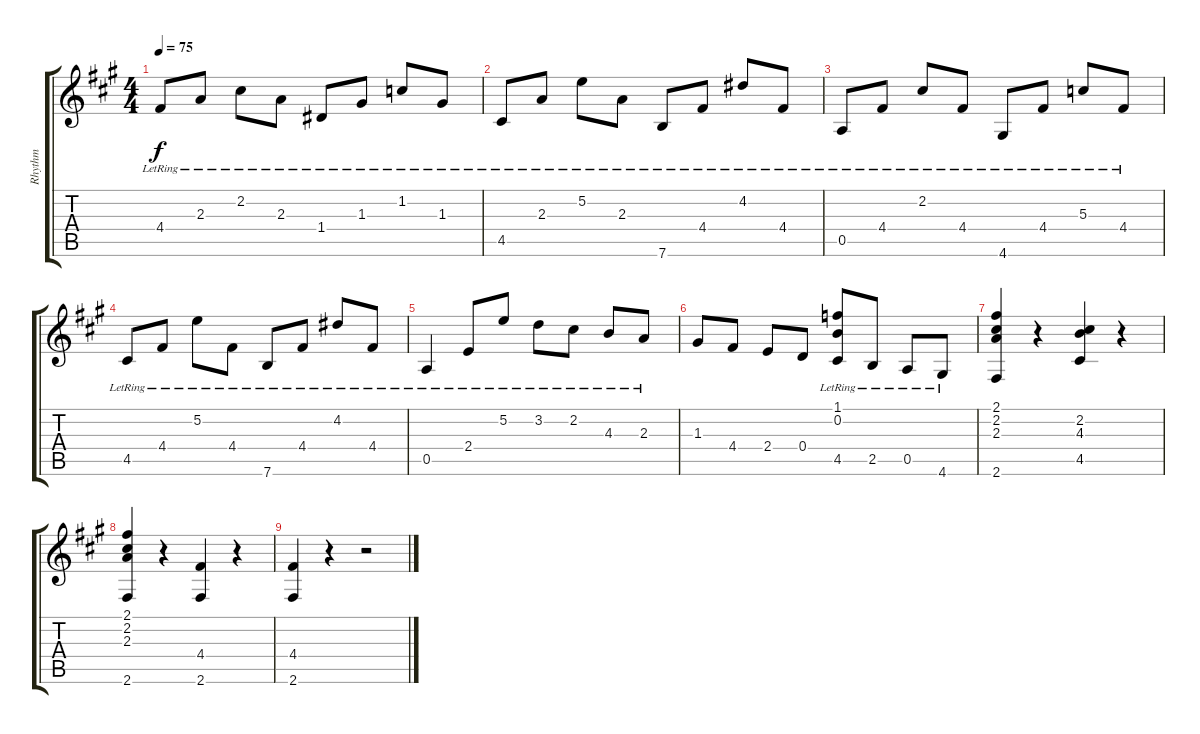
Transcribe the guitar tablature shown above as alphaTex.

\track ("Rhythm" "Rhythm") {instrument acousticguitarnylon}
\staff {score tabs}
\tuning (E4 B3 G3 D3 A2 E2) {hide}
\ts (4 4)
\tempo 75
\clef g2
\ks f#minor
4.4{lr}.8{dy f} 2.3{lr}.8 2.2{lr}.8 2.3{lr}.8 1.4{lr}.8 1.3{lr}.8 1.2{lr}.8 1.3{lr}.8 |
4.5{lr}.8 2.3{lr}.8 5.2{lr}.8 2.3{lr}.8 7.6{lr}.8 4.4{lr}.8 4.2{lr}.8 4.4{lr}.8 |
0.5{lr}.8 4.4{lr}.8 2.2{lr}.8 4.4{lr}.8 4.6{lr}.8 4.4{lr}.8 5.3{lr}.8 4.4{lr}.8 |
4.5{lr}.8 4.4{lr}.8 5.2{lr}.8 4.4{lr}.8 7.6{lr}.8 4.4{lr}.8 4.2{lr}.8 4.4{lr}.8 |
0.5{lr}.4 2.4{lr}.8 5.2{lr}.8 3.2{lr}.8 2.2{lr}.8 4.3{lr}.8 2.3{lr}.8 |
1.3.8 4.4.8 2.4.8 0.4.8 (1.1{lr} 0.2{lr} 4.5{lr}).8 2.5{lr}.8 0.5{lr}.8 4.6{lr}.8 |
(2.1 2.2 2.3 2.6).4 r.4 (2.2 4.3 4.5).4 r.4 |
(2.1 2.2 2.3 2.6).4 r.4 (4.4 2.6).4 r.4 |
(4.4 2.6).4 r.4 r.2
